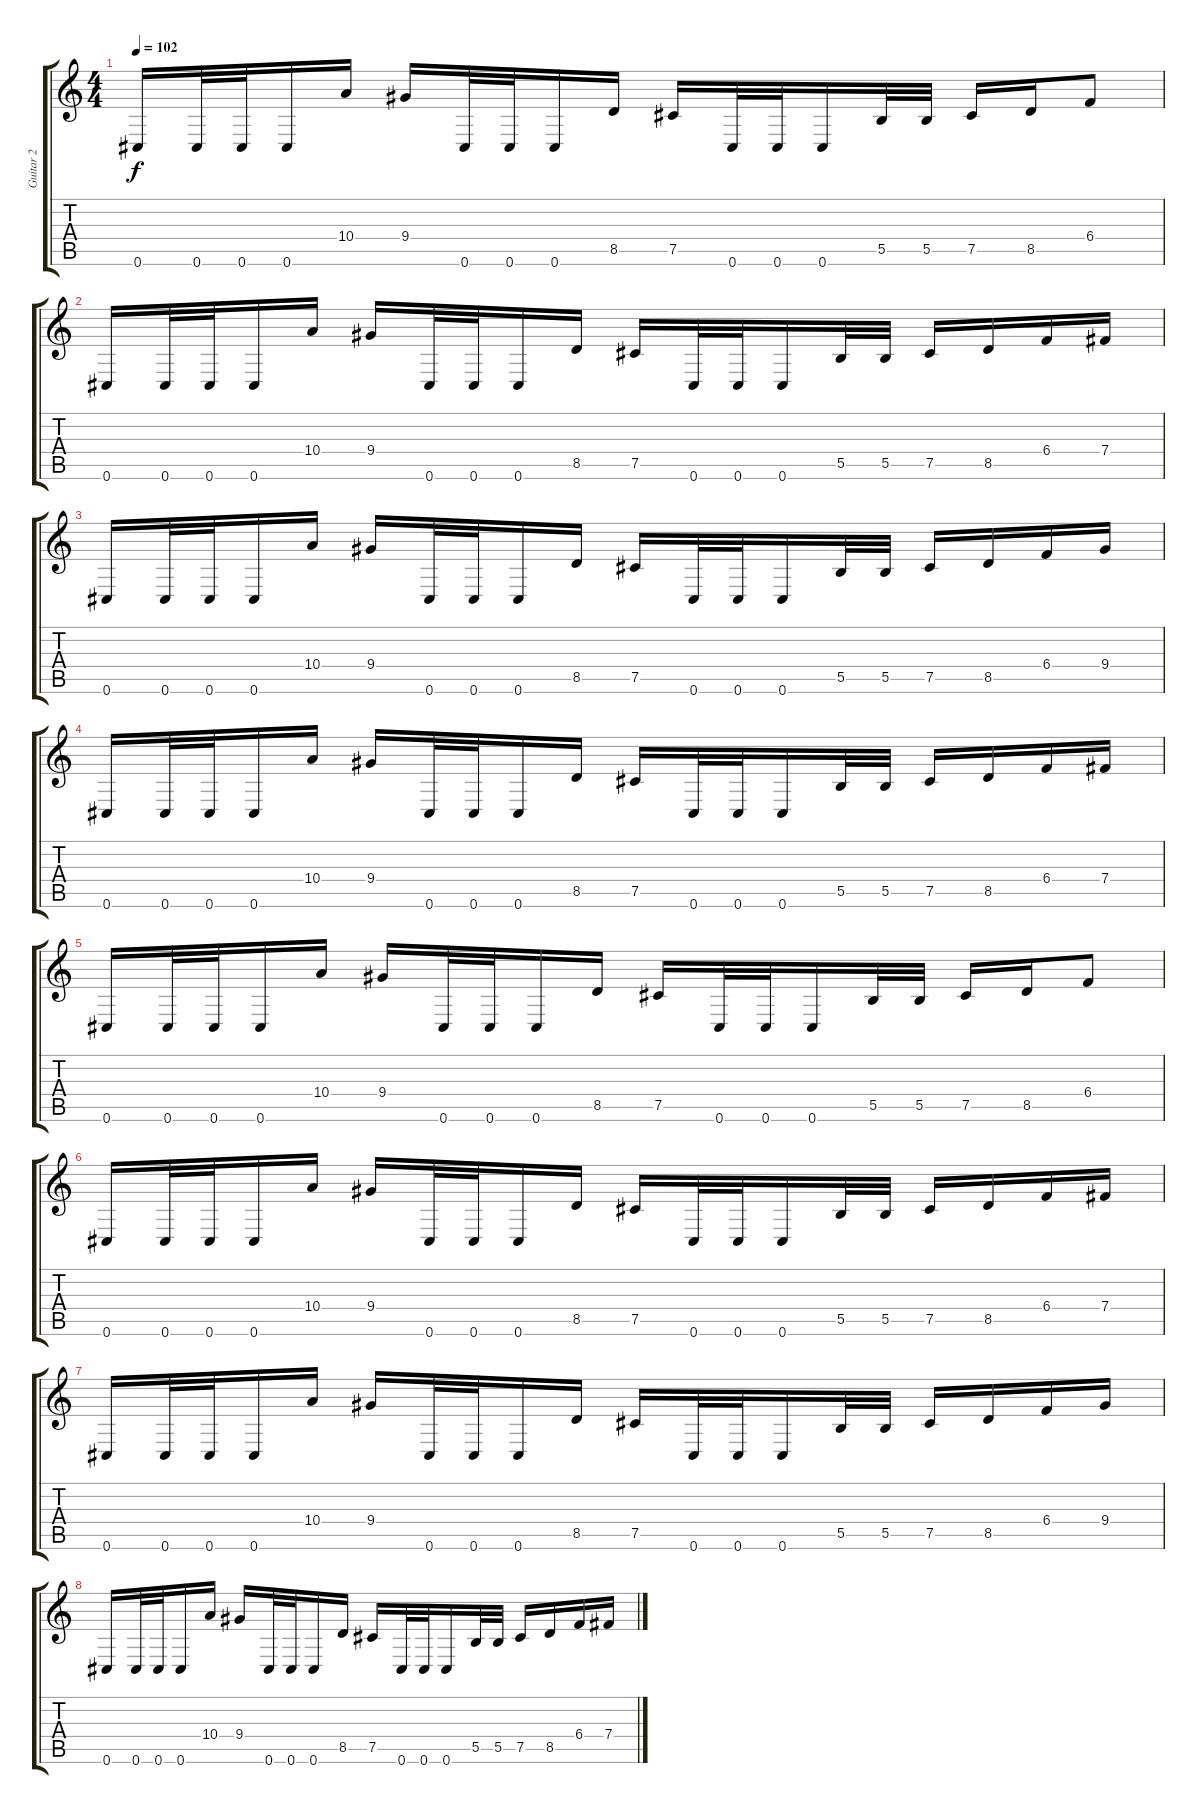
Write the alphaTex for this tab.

\track ("Guitar 2" "Guitar 2") {instrument distortionguitar}
\staff {score tabs}
\tuning (Db4 Ab3 E3 B2 Gb2 Db2) {hide}
\ts (4 4)
\tempo 102
\clef g2
\ks c
0.6.16{dy f} 0.6.32 0.6.32 0.6.16 10.4.16 9.4.16 0.6.32 0.6.32 0.6.16 8.5.16 7.5.16 0.6.32 0.6.32 0.6.16 5.5.32 5.5.32 7.5.16 8.5.16 6.4.8 |
0.6.16 0.6.32 0.6.32 0.6.16 10.4.16 9.4.16 0.6.32 0.6.32 0.6.16 8.5.16 7.5.16 0.6.32 0.6.32 0.6.16 5.5.32 5.5.32 7.5.16 8.5.16 6.4.16 7.4.16 |
0.6.16 0.6.32 0.6.32 0.6.16 10.4.16 9.4.16 0.6.32 0.6.32 0.6.16 8.5.16 7.5.16 0.6.32 0.6.32 0.6.16 5.5.32 5.5.32 7.5.16 8.5.16 6.4.16 9.4.16 |
0.6.16 0.6.32 0.6.32 0.6.16 10.4.16 9.4.16 0.6.32 0.6.32 0.6.16 8.5.16 7.5.16 0.6.32 0.6.32 0.6.16 5.5.32 5.5.32 7.5.16 8.5.16 6.4.16 7.4.16 |
0.6.16 0.6.32 0.6.32 0.6.16 10.4.16 9.4.16 0.6.32 0.6.32 0.6.16 8.5.16 7.5.16 0.6.32 0.6.32 0.6.16 5.5.32 5.5.32 7.5.16 8.5.16 6.4.8 |
0.6.16 0.6.32 0.6.32 0.6.16 10.4.16 9.4.16 0.6.32 0.6.32 0.6.16 8.5.16 7.5.16 0.6.32 0.6.32 0.6.16 5.5.32 5.5.32 7.5.16 8.5.16 6.4.16 7.4.16 |
0.6.16 0.6.32 0.6.32 0.6.16 10.4.16 9.4.16 0.6.32 0.6.32 0.6.16 8.5.16 7.5.16 0.6.32 0.6.32 0.6.16 5.5.32 5.5.32 7.5.16 8.5.16 6.4.16 9.4.16 |
0.6.16 0.6.32 0.6.32 0.6.16 10.4.16 9.4.16 0.6.32 0.6.32 0.6.16 8.5.16 7.5.16 0.6.32 0.6.32 0.6.16 5.5.32 5.5.32 7.5.16 8.5.16 6.4.16 7.4.16
